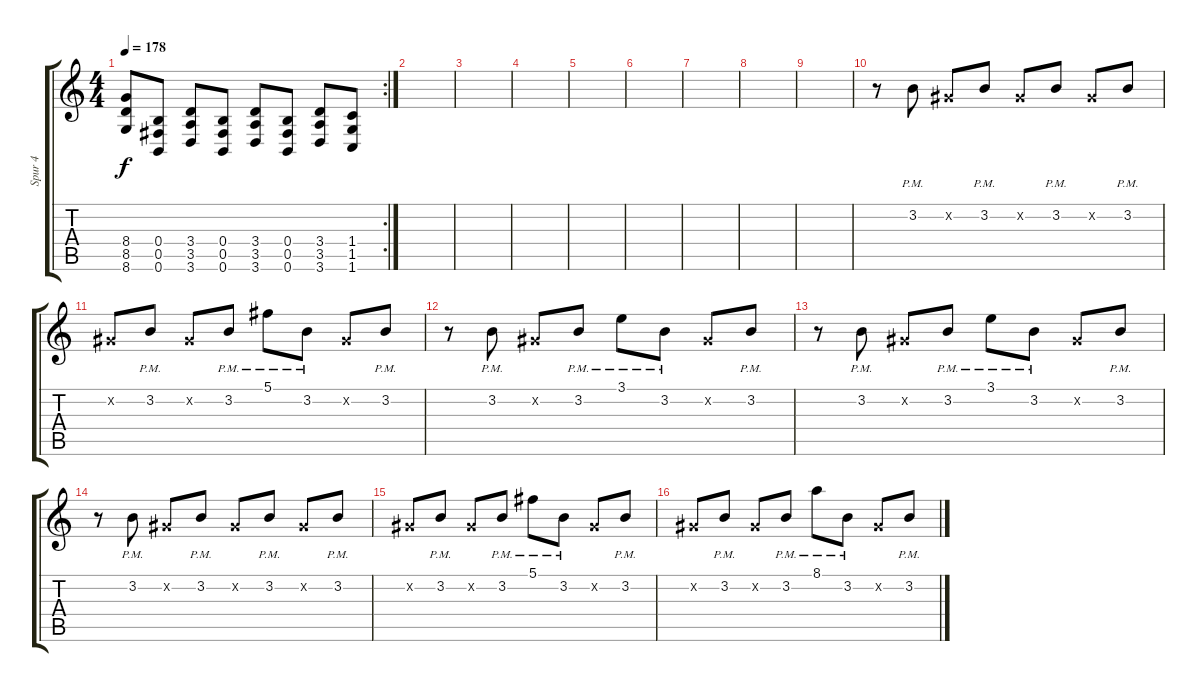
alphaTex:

\track ("Spur 4" "Spur 4") {instrument distortionguitar}
\staff {score tabs}
\tuning (Db4 Ab3 E3 B2 Gb2 B1) {hide}
\rc 2
\ts (4 4)
\tempo 178
\clef g2
\ks c
(8.4 8.5 8.6).8{dy f} (0.4 0.5 0.6).8 (3.4 3.5 3.6).8 (0.4 0.5 0.6).8 (3.4 3.5 3.6).8 (0.4 0.5 0.6).8 (3.4 3.5 3.6).8 (1.4 1.5 1.6).8 |
|
|
|
|
|
|
|
|
r.8 3.2{pm}.8 0.2{x}.8 3.2{pm}.8 0.2{x}.8 3.2{pm}.8 0.2{x}.8 3.2{pm}.8 |
0.2{x}.8 3.2{pm}.8 0.2{x}.8 3.2{pm}.8 5.1{pm}.8 3.2{pm}.8 0.2{x}.8 3.2{pm}.8 |
r.8 3.2{pm}.8 0.2{x}.8 3.2{pm}.8 3.1{pm}.8 3.2{pm}.8 0.2{x}.8 3.2{pm}.8 |
r.8 3.2{pm}.8 0.2{x}.8 3.2{pm}.8 3.1{pm}.8 3.2{pm}.8 0.2{x}.8 3.2{pm}.8 |
r.8 3.2{pm}.8 0.2{x}.8 3.2{pm}.8 0.2{x}.8 3.2{pm}.8 0.2{x}.8 3.2{pm}.8 |
0.2{x}.8 3.2{pm}.8 0.2{x}.8 3.2{pm}.8 5.1{pm}.8 3.2{pm}.8 0.2{x}.8 3.2{pm}.8 |
0.2{x}.8 3.2{pm}.8 0.2{x}.8 3.2{pm}.8 8.1{pm}.8 3.2{pm}.8 0.2{x}.8 3.2{pm}.8
